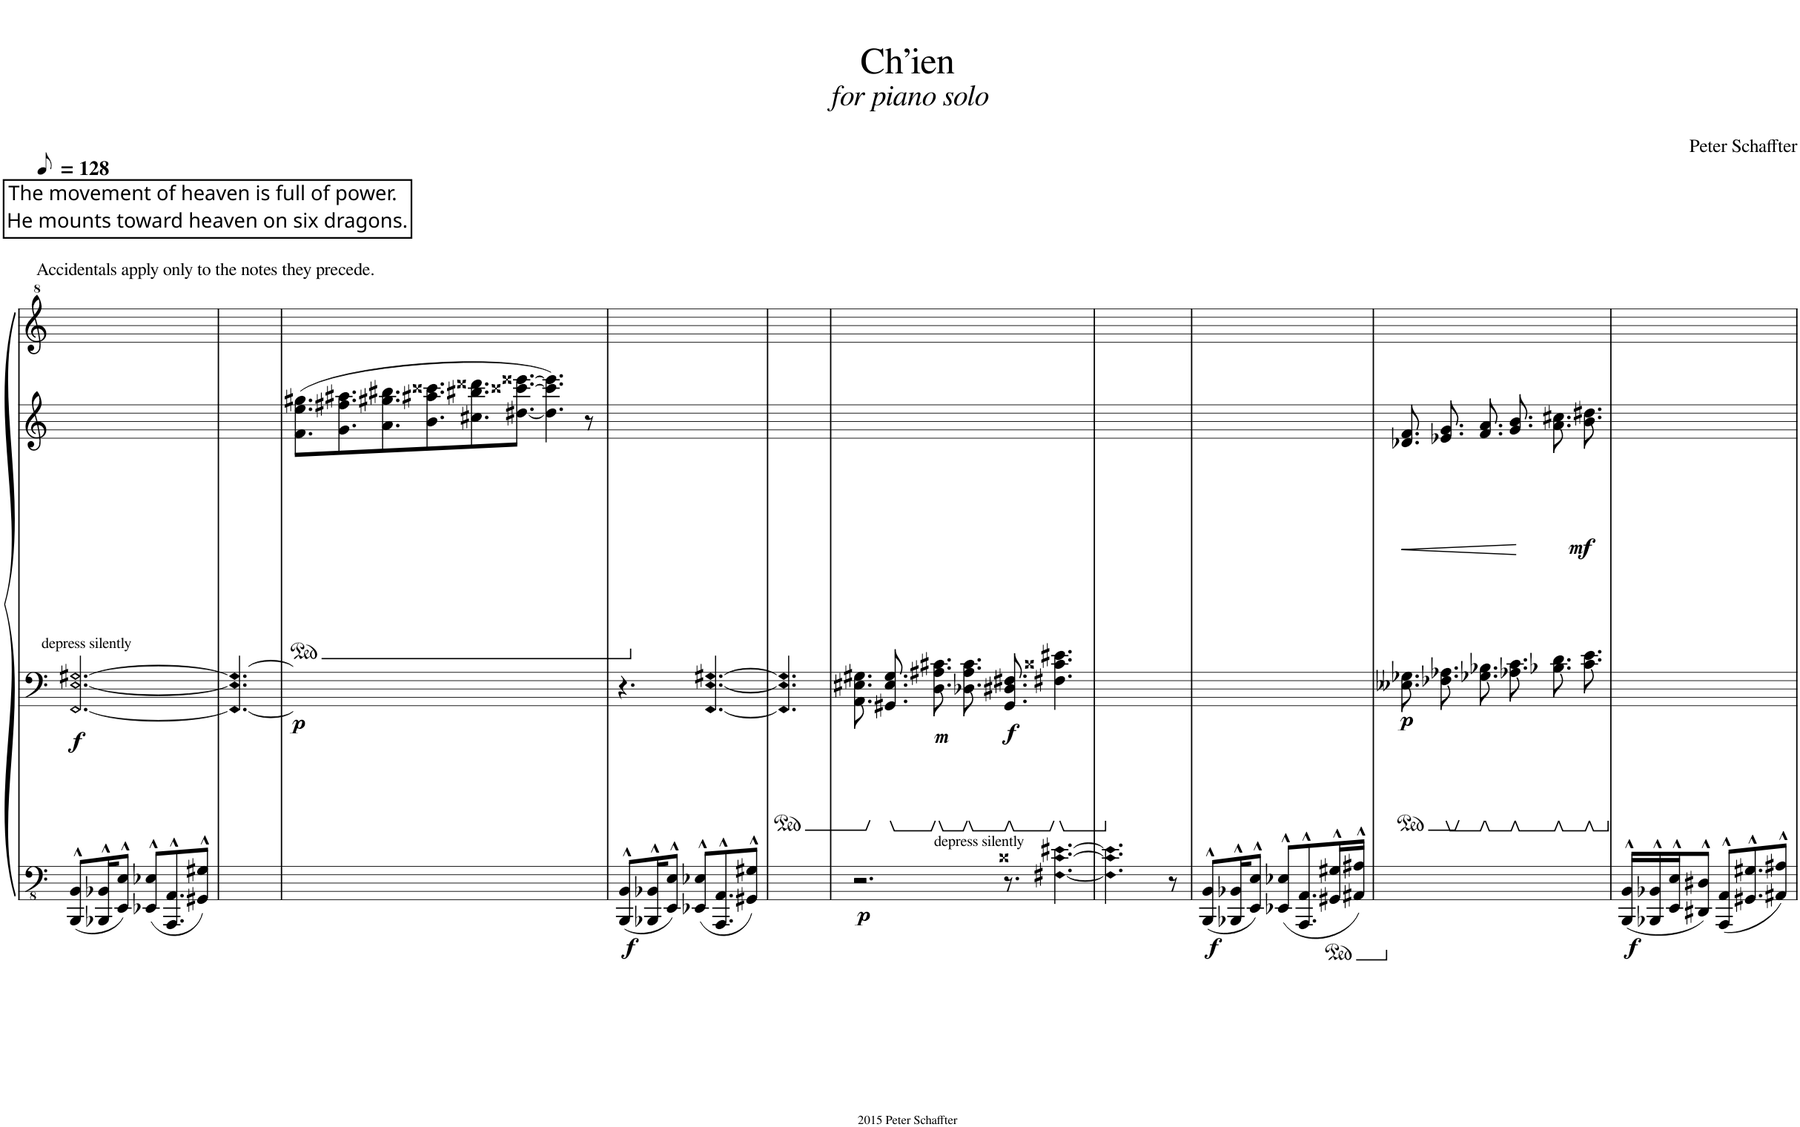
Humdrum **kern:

**kern	**kern	**kern	**kern	**dynam
*part1	*part1	*part1	*part1	*part1
*staff4	*staff3	*staff2	*staff1	*staff1/2/3/4
*I"Piano	*	*	*	*
*I'Pno.	*	*	*	*
*clefFv4	*clefF4	*clefG2	*clefG^2	*
*k[]	*k[]	*k[]	*k[]	*
*M6/8	*M6/8	*M6/8	*M6/8	*
*MM64	*MM64	*MM64	*MM64	*
=1	=1	=1	=1	=1
*	*^	*	*	*
!	!	!	!	!LO:TX:a:t=The movement of heaven is full of power.	!
!	!	!	!	!LO:TX:a:t=He mounts toward heaven on six dragons.	!
!	!	!	!	!LO:TX:a:t=Accidentals apply only to the notes they precede.	!
!	!LO:TX:a:t=depress silently	!	!	!	!
!	!	!	!	!	!LO:DY:b=3
8BBBB/^^ 8BBB/^^L	2ryy	[2.FF/ [2.E/ [2.G#X/	2.ryy	2.ryy	f
16BBBB-X/^^ 16BBB-X/^^K	.	.	.	.	.
8EEE/^^ 8EE/^^J	.	.	.	.	.
8EEE-X/^^ 8EE-X/^^L	.	.	.	.	.
8.AAAA/^^ 8.AAA/^^	.	.	.	.	.
.	8ryy	.	.	.	.
8GGG#X/^^ 8GG#X/^^J	[8FF [8E [8G#	.	.	.	.
=2	=2	=2	=2	=2	=2
4ryy	4.FF_ 4.E_ 4.G#_	4.FF/] 4.E/_ 4.G#/]	4ryy	4ryy	.
8ryy	.	.	8ryy	8ryy	.
*	*v	*v	*	*	*
=3	=3	=3	=3	=3
!	!	!	!	!LO:DY:b=3
8.ryy	2.FF_ 2.E_ 2.G#_	8.f\ 8.ee\ 8.gg#X\L	8.ryy	p
8.ryy	.	8.g\ 8.ff#X\ 8.aa#X\	8.ryy	.
8.ryy	.	8.a\ 8.gg#X\ 8.bb#X\	8.ryy	.
8.ryy	.	8.b\ 8.aa#X\ 8.ccc##X\	8.ryy	.
8.ryy	2.ryy	8.cc#X\ 8.bb#X\ 8.ddd##X\	8.ryy	.
8.ryy	.	[8.dd#X\ [8.ccc##X\ [8.eee##X\J	8.ryy	.
4.ryy	.	4.dd#\] 4.ccc##\] 4.eee##\]	4.ryy	.
8ryy	8FF] 8E] 8G#]	8r	8ryy	.
=4	=4	=4	=4	=4
*	*^	*	*	*
!	!	!	!	!	!LO:DY:b=4
8BBBB/^^ 8BBB/^^L	2ryy	4.r	2.ryy	2.ryy	f
16BBBB-X/^^ 16BBB-X/^^K	.	.	.	.	.
8EEE/^^ 8EE/^^J	.	.	.	.	.
8EEE-X/^^ 8EE-X/^^L	.	.	.	.	.
.	.	[4.FF/ [4.E/ [4.G#X/	.	.	.
8.AAAA/^^ 8.AAA/^^	.	.	.	.	.
.	2.FF_ 2.E_ 2.G#_	.	.	.	.
8GGG#X/^^ 8GG#X/^^J	.	.	.	.	.
2.ryy	.	2.ryy	2.ryy	2.ryy	.
.	8ryy	.	.	.	.
.	[8FF [8E [8G#	.	.	.	.
=5	=5	=5	=5	=5	=5
4ryy	4.FF] 4.E] 4.G#]	4.FF/] 4.E/] 4.G#/]	4ryy	4ryy	.
8ryy	.	.	8ryy	8ryy	.
*	*v	*v	*	*	*
=6	=6	=6	=6	=6
!	!	!	!	!LO:DY:b=4
2.r	8.AA\ 8.E#X\ 8.G#X\	8.ryy	8.ryy	p
.	8.GG#X/ 8.En/ 8.Gn/	8.ryy	8.ryy	.
!	!	!	!	!LO:DY:b=3
.	8.D\ 8.A#X\ 8.c#X\	8.ryy	8.ryy	other-dynamics
.	8.D-X\ 8.An\ 8.cn\	8.ryy	8.ryy	.
!	!	!	!	!LO:DY:b=3
8.r	8.GGn/ 8.D#X/ 8.F#X/	8.ryy	8.ryy	f
!LO:TX:a:t=depress silently	!	!	!	!
[4.FF#X\ [4.C##X\ [4.E#X\	4.F#X\ 4.c##X\ 4.e#X\	4.ryy	4.ryy	.
=7	=7	=7	=7	=7
4.FF#\] 4.C##\] 4.E#\]	16ryy	2ryy	2ryy	.
.	16ryy	.	.	.
.	8ryy	.	.	.
.	4ryy	.	.	.
8r	.	.	.	.
=8	=8	=8	=8	=8
!	!	!	!	!LO:DY:b=4
8BBBB/^^ 8BBB/^^L	2.ryy	2.ryy	2.ryy	f
16BBBB-X/^^ 16BBB-X/^^K	.	.	.	.
8EEE/^^ 8EE/^^J	.	.	.	.
8EEE-X/^^ 8EE-X/^^L	.	.	.	.
8.AAAA/^^ 8.AAA/^^	.	.	.	.
16GGG#X/^^ 16GG#X/^^L	.	.	.	.
16AAA#X/^^ 16AA#X/^^JJ	.	.	.	.
=9	=9	=9	=9	=9
!	!	!	!	!LO:DY:b=3
8.ryy	8.E--X\ 8.G-X\	8.d-X/ 8.f/	8.ryy	p
8.ryy	8.F-X\ 8.A-X\	8.e-X/ 8.g/	8.ryy	.
8.ryy	8.G-X\ 8.B-X\	8.f/ 8.a/	8.ryy	.
8.ryy	8.A-X\ 8.c\	8.g/ 8.b/	8.ryy	.
4.ryy	8.B-X\ 8.dn\	8.an\ 8.cc#X\	4.ryy	.
!	!	!	!	!LO:DY:b=2
.	8.c\ 8.e\	8.b\ 8.dd#X\	.	mf
=10	=10	=10	=10	=10
!	!	!	!	!LO:DY:b=4
16BBBB/^^ 16BBB/^^LL	2.ryy	2.ryy	2.ryy	f
16BBBB-X/^^ 16BBB-X/^^	.	.	.	.
16EEE/^^ 16EE/^^J	.	.	.	.
8DDD#X/^^ 8DD#X/^^J	.	.	.	.
8AAAA/^^ 8AAA/^^L	.	.	.	.
8.GGG#X/^^ 8.GG#X/^^	.	.	.	.
8AAA#X/^^ 8AA#X/^^J	.	.	.	.
=	=	=	=	=
*-	*-	*-	*-	*-
